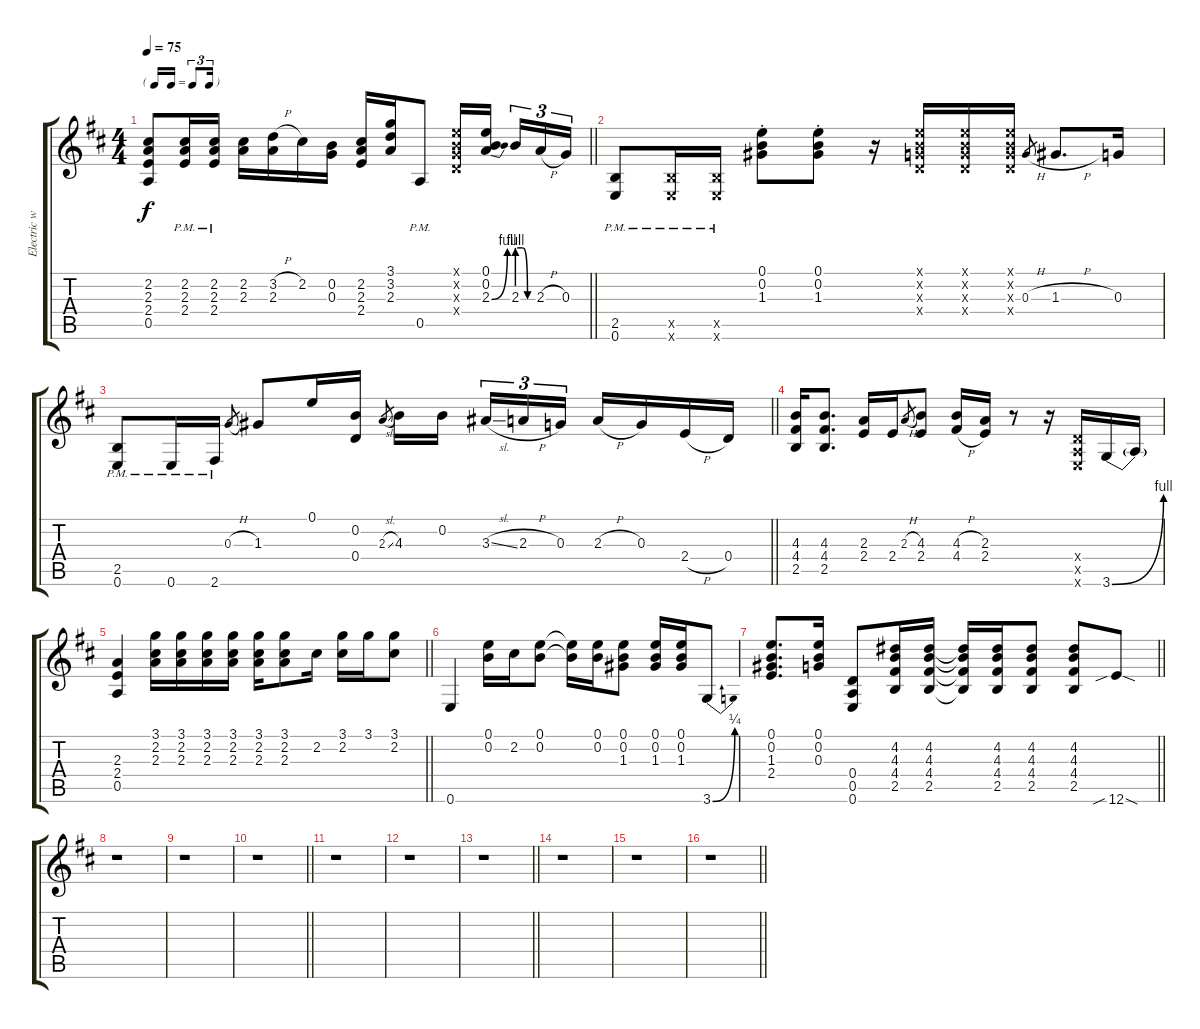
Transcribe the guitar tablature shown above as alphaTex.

\track ("Electric w/ slight distortion" "Electric w") {instrument distortionguitar}
\staff {score tabs}
\tuning (E4 B3 G3 D3 A2 E2) {hide}
\ts (4 4)
\tf triplet16th
\tempo 75
\clef g2
\barLineRight lightlight
\ks d
(2.2 2.3 2.4 0.5).8{dy f} (2.2{pm} 2.3{pm} 2.4{pm}).16 (2.2{pm} 2.3{pm} 2.4{pm}).16 (2.2 2.3).16 (3.2{h} 2.3).16 2.2.16 (0.2 0.3).16 (2.2 2.3 2.4).16 (3.1 3.2 2.3).16 0.5{pm}.8 (0.1{x} 0.2{x} 0.3{x} 0.4{x}).16 (0.1 0.2 2.3{be (bend 0 0 60 4)}).16{beam splitsecondary} 2.3{be (custom 0 4 20 4 40 0 60 0)}.16{tu (3 2)} 2.3{h}.16{tu (3 2)} 0.3.16{tu (3 2)} |
(2.5{pm} 0.6{pm}).8 (2.5{pm x} 0.6{pm x}).16 (2.5{pm x} 0.6{pm x}).16 (0.1{st} 0.2{st} 1.3{st}).8 (0.1{st} 0.2{st} 1.3{st}).8 r.16 (0.1{x} 0.2{x} 0.3{x} 0.4{x}).16 (0.1{x} 0.2{x} 0.3{x} 0.4{x}).16 (0.1{x} 0.2{x} 0.3{x} 0.4{x}).16 0.3{h}.8{gr} 1.3{h}.8{d} 0.3.16 |
\barLineRight lightlight
(2.5{pm} 0.6{pm}).8 0.6{pm}.16 2.6{pm}.16 0.3{h}.8{gr} 1.3.8 0.1.16 (0.2 0.4).16 2.3{sl}.8{gr} 4.3.16 0.2.16{beam splitsecondary} 3.3{sl}.16{tu (3 2)} 2.3{h}.16{tu (3 2)} 0.3.16{tu (3 2)} 2.3{h}.16 0.3.16 2.4{h}.16 0.4.16 |
(4.3 4.4 2.5).16 (4.3 4.4 2.5).8{d} (2.3 2.4).16 2.4.16 2.3{h}.8{gr} (4.3 2.4).8 (4.3{h} 4.4{h}).16 (2.3 2.4).16 r.8 r.16 (0.4{x} 0.5{x} 0.6{x}).16 3.6{be (bend 0 0 60 4)}.16 3.6{t}.16 |
\barLineRight lightlight
(2.3 2.4 0.5).4 (3.1 2.2 2.3).16 (3.1 2.2 2.3).16 (3.1 2.2 2.3).16 (3.1 2.2 2.3).16 (3.1 2.2 2.3).16 (3.1 2.2 2.3).8 2.2.16 (3.1 2.2).16 3.1.16 (3.1 2.2).8 |
0.6.4 (0.1 0.2).16 2.2.16 (0.1 0.2).8 (0.1{t} 0.2{t}).16 (0.1 0.2).16 (0.1 0.2 1.3).8 (0.1 0.2 1.3).16 (0.1 0.2 1.3).16 3.6{be (bend 0 0 60 1)}.8 |
\barLineRight lightlight
(0.1 0.2 1.3 2.4).8{d} (0.1 0.2 0.3).16 (0.4 0.5 0.6).8 (4.2 4.3 4.4 2.5).16 (4.2 4.3 4.4 2.5).16 (4.2{t} 4.3{t} 4.4{t} 2.5{t}).16 (4.2 4.3 4.4 2.5).16 (4.2 4.3 4.4 2.5).8 (4.2 4.3 4.4 2.5).8 12.6{sib sod}.8 |
r.1 |
r.1 |
\barLineRight lightlight
r.1 |
r.1 |
r.1 |
\barLineRight lightlight
r.1 |
r.1 |
r.1 |
\barLineRight lightlight
r.1
